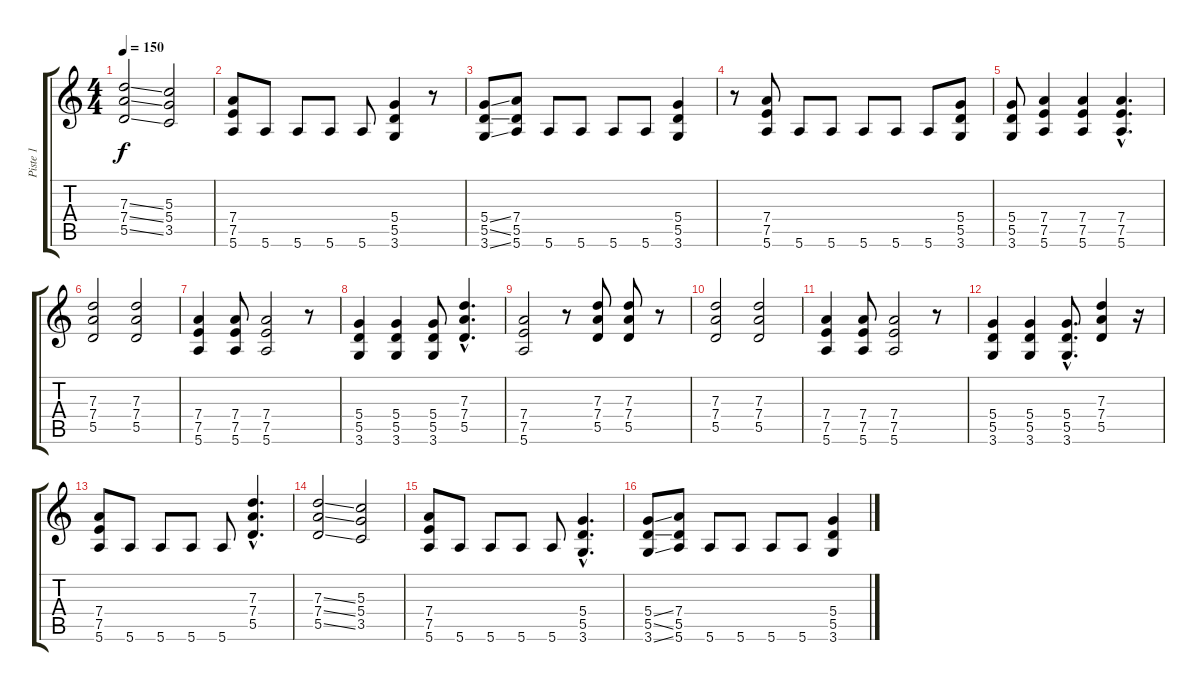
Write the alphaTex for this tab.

\track ("Piste 1" "Piste 1") {instrument distortionguitar}
\staff {score tabs}
\tuning (E4 B3 G3 D3 A2 E2) {hide}
\ts (4 4)
\tempo 150
\clef g2
\ks c
(7.3{ss} 7.4{ss} 5.5{ss}).2{dy f} (5.3 5.4 3.5).2 |
(7.4 7.5 5.6).8 5.6.8 5.6.8 5.6.8 5.6.8 (5.4 5.5 3.6).4 r.8 |
(5.4{ss} 5.5{ss} 3.6{ss}).8 (7.4 5.5 5.6).8 5.6.8 5.6.8 5.6.8 5.6.8 (5.4 5.5 3.6).4 |
r.8 (7.4 7.5 5.6).8 5.6.8 5.6.8 5.6.8 5.6.8 5.6.8 (5.4 5.5 3.6).8 |
(5.4 5.5 3.6).8 (7.4 7.5 5.6).4 (7.4 7.5 5.6).4 (7.4{hac} 7.5{hac} 5.6{hac}).4{d} |
(7.3 7.4 5.5).2 (7.3 7.4 5.5).2 |
(7.4 7.5 5.6).4 (7.4 7.5 5.6).8 (7.4 7.5 5.6).2 r.8 |
(5.4 5.5 3.6).4 (5.4 5.5 3.6).4 (5.4 5.5 3.6).8 (7.3{hac} 7.4{hac} 5.5{hac}).4{d} |
(7.4 7.5 5.6).2 r.8 (7.3 7.4 5.5).8 (7.3 7.4 5.5).8 r.8 |
(7.3 7.4 5.5).2 (7.3 7.4 5.5).2 |
(7.4 7.5 5.6).4 (7.4 7.5 5.6).8 (7.4 7.5 5.6).2 r.8 |
(5.4 5.5 3.6).4 (5.4 5.5 3.6).4 (5.4{hac} 5.5{hac} 3.6{hac}).8{d} (7.3 7.4 5.5).4 r.16 |
(7.4 7.5 5.6).8 5.6.8 5.6.8 5.6.8 5.6.8 (7.3{hac} 7.4{hac} 5.5{hac}).4{d} |
(7.3{ss} 7.4{ss} 5.5{ss}).2 (5.3 5.4 3.5).2 |
(7.4 7.5 5.6).8 5.6.8 5.6.8 5.6.8 5.6.8 (5.4{hac} 5.5{hac} 3.6{hac}).4{d} |
(5.4{ss} 5.5{ss} 3.6{ss}).8 (7.4 5.5 5.6).8 5.6.8 5.6.8 5.6.8 5.6.8 (5.4 5.5 3.6).4
